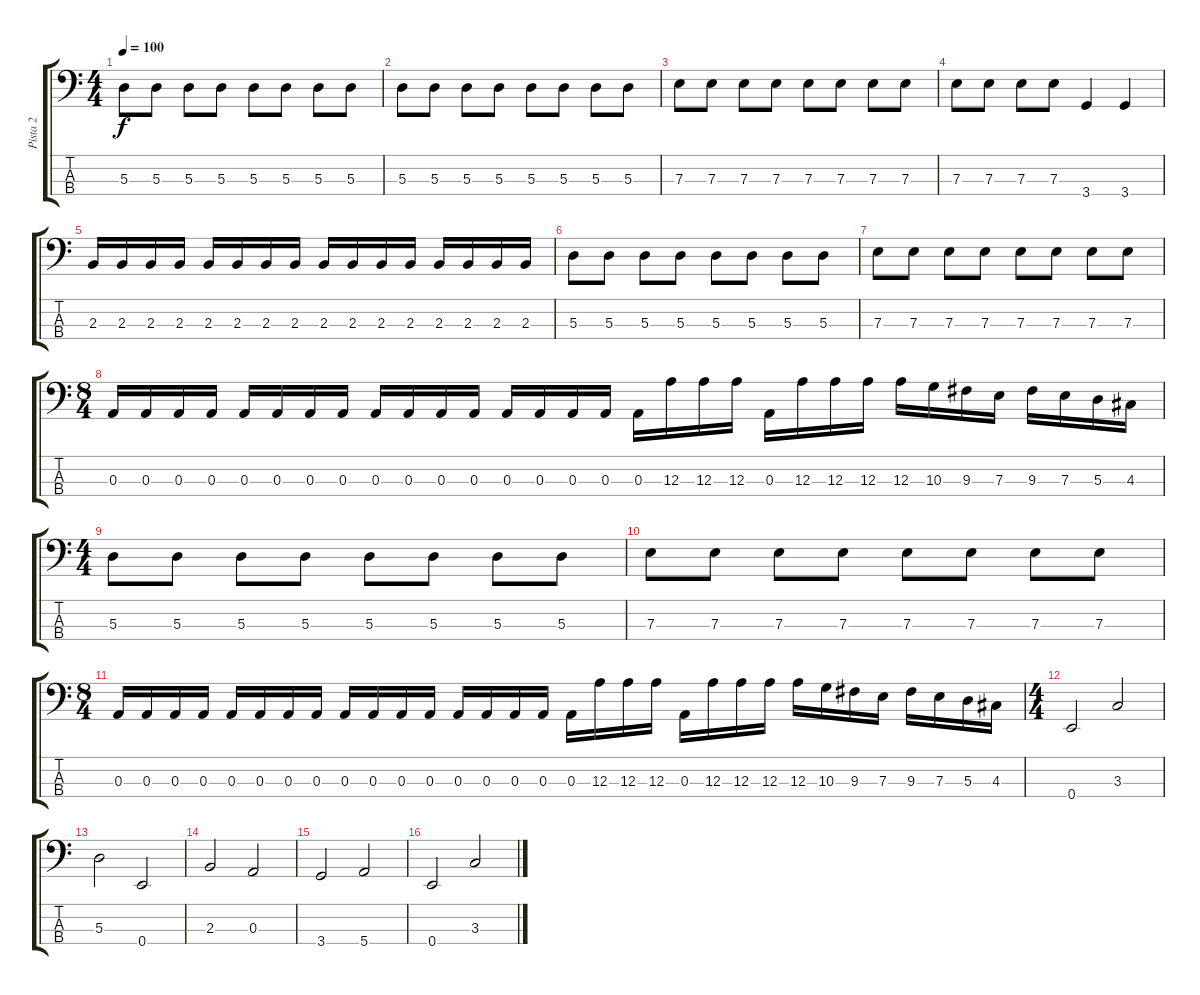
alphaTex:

\track ("Pista 2" "Pista 2") {instrument electricbassfinger}
\staff {score tabs}
\tuning (G2 D2 A1 E1) {hide}
\ts (4 4)
\tempo 100
\clef f4
\ks c
5.3.8{dy f} 5.3.8 5.3.8 5.3.8 5.3.8 5.3.8 5.3.8 5.3.8 |
5.3.8 5.3.8 5.3.8 5.3.8 5.3.8 5.3.8 5.3.8 5.3.8 |
7.3.8 7.3.8 7.3.8 7.3.8 7.3.8 7.3.8 7.3.8 7.3.8 |
7.3.8 7.3.8 7.3.8 7.3.8 3.4.4 3.4.4 |
2.3.16 2.3.16 2.3.16 2.3.16 2.3.16 2.3.16 2.3.16 2.3.16 2.3.16 2.3.16 2.3.16 2.3.16 2.3.16 2.3.16 2.3.16 2.3.16 |
5.3.8 5.3.8 5.3.8 5.3.8 5.3.8 5.3.8 5.3.8 5.3.8 |
7.3.8 7.3.8 7.3.8 7.3.8 7.3.8 7.3.8 7.3.8 7.3.8 |
\ts (8 4)
0.3.16 0.3.16 0.3.16 0.3.16 0.3.16 0.3.16 0.3.16 0.3.16 0.3.16 0.3.16 0.3.16 0.3.16 0.3.16 0.3.16 0.3.16 0.3.16 0.3.16 12.3.16 12.3.16 12.3.16 0.3.16 12.3.16 12.3.16 12.3.16 12.3.16 10.3.16 9.3.16 7.3.16 9.3.16 7.3.16 5.3.16 4.3.16 |
\ts (4 4)
5.3.8 5.3.8 5.3.8 5.3.8 5.3.8 5.3.8 5.3.8 5.3.8 |
7.3.8 7.3.8 7.3.8 7.3.8 7.3.8 7.3.8 7.3.8 7.3.8 |
\ts (8 4)
0.3.16 0.3.16 0.3.16 0.3.16 0.3.16 0.3.16 0.3.16 0.3.16 0.3.16 0.3.16 0.3.16 0.3.16 0.3.16 0.3.16 0.3.16 0.3.16 0.3.16 12.3.16 12.3.16 12.3.16 0.3.16 12.3.16 12.3.16 12.3.16 12.3.16 10.3.16 9.3.16 7.3.16 9.3.16 7.3.16 5.3.16 4.3.16 |
\ts (4 4)
0.4.2 3.3.2 |
5.3.2 0.4.2 |
2.3.2 0.3.2 |
3.4.2 5.4.2 |
0.4.2 3.3.2
